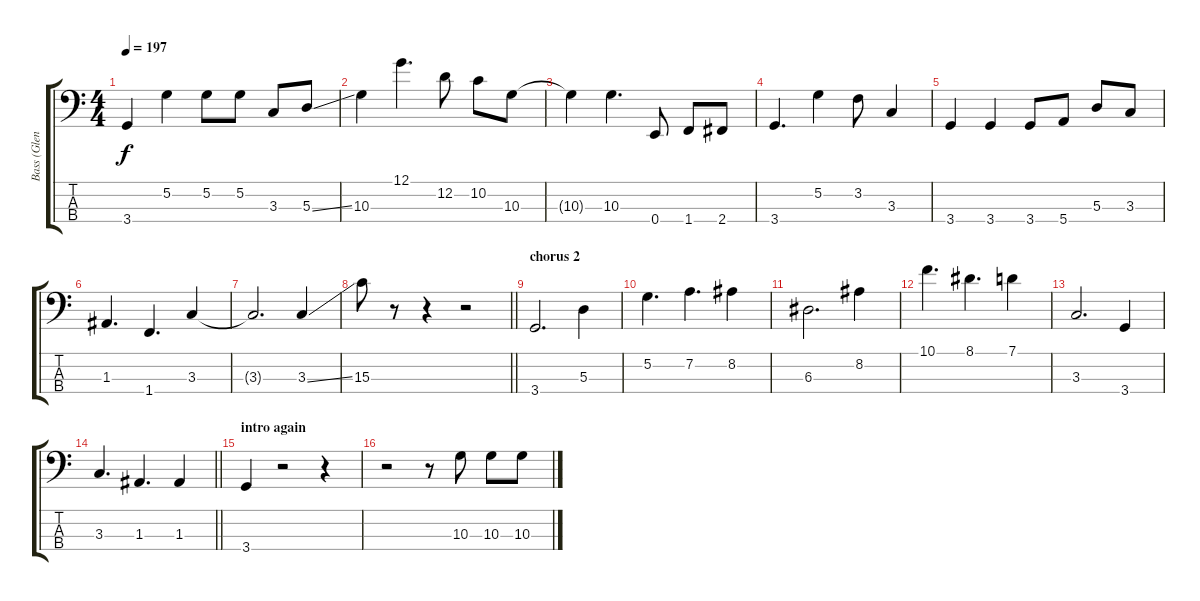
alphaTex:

\track ("Bass (Glenn)" "Bass (Glen") {instrument electricbasspick}
\staff {score tabs}
\tuning (G2 D2 A1 E1) {hide}
\ts (4 4)
\tempo 197
\clef f4
\ks c
3.4{t}.4{dy f} 5.2.4 5.2.8 5.2.8 3.3.8 5.3{ss}.8 |
10.3.4 12.1.4{d} 12.2.8 10.2.8 10.3.8 |
10.3{t}.4 10.3.4{d} 0.4.8 1.4.8 2.4.8 |
3.4.4{d} 5.2.4 3.2.8 3.3.4 |
3.4.4 3.4.4 3.4.8 5.4.8 5.3.8 3.3.8 |
1.3.4{d} 1.4.4{d} 3.3.4 |
3.3{t}.2{d} 3.3{ss}.4 |
\barLineRight lightlight
15.3.8 r.8 r.4 r.2 |
\section ("" "chorus 2")
3.4.2{d} 5.3.4 |
5.2.4{d} 7.2.4{d} 8.2.4 |
6.3.2{d} 8.2.4 |
10.1.4{d} 8.1.4{d} 7.1.4 |
3.3.2{d} 3.4.4 |
\barLineRight lightlight
3.3.4{d} 1.3.4{d} 1.3.4 |
\section ("" "intro again")
3.4.4 r.2 r.4 |
r.2 r.8 10.3.8 10.3.8 10.3.8
